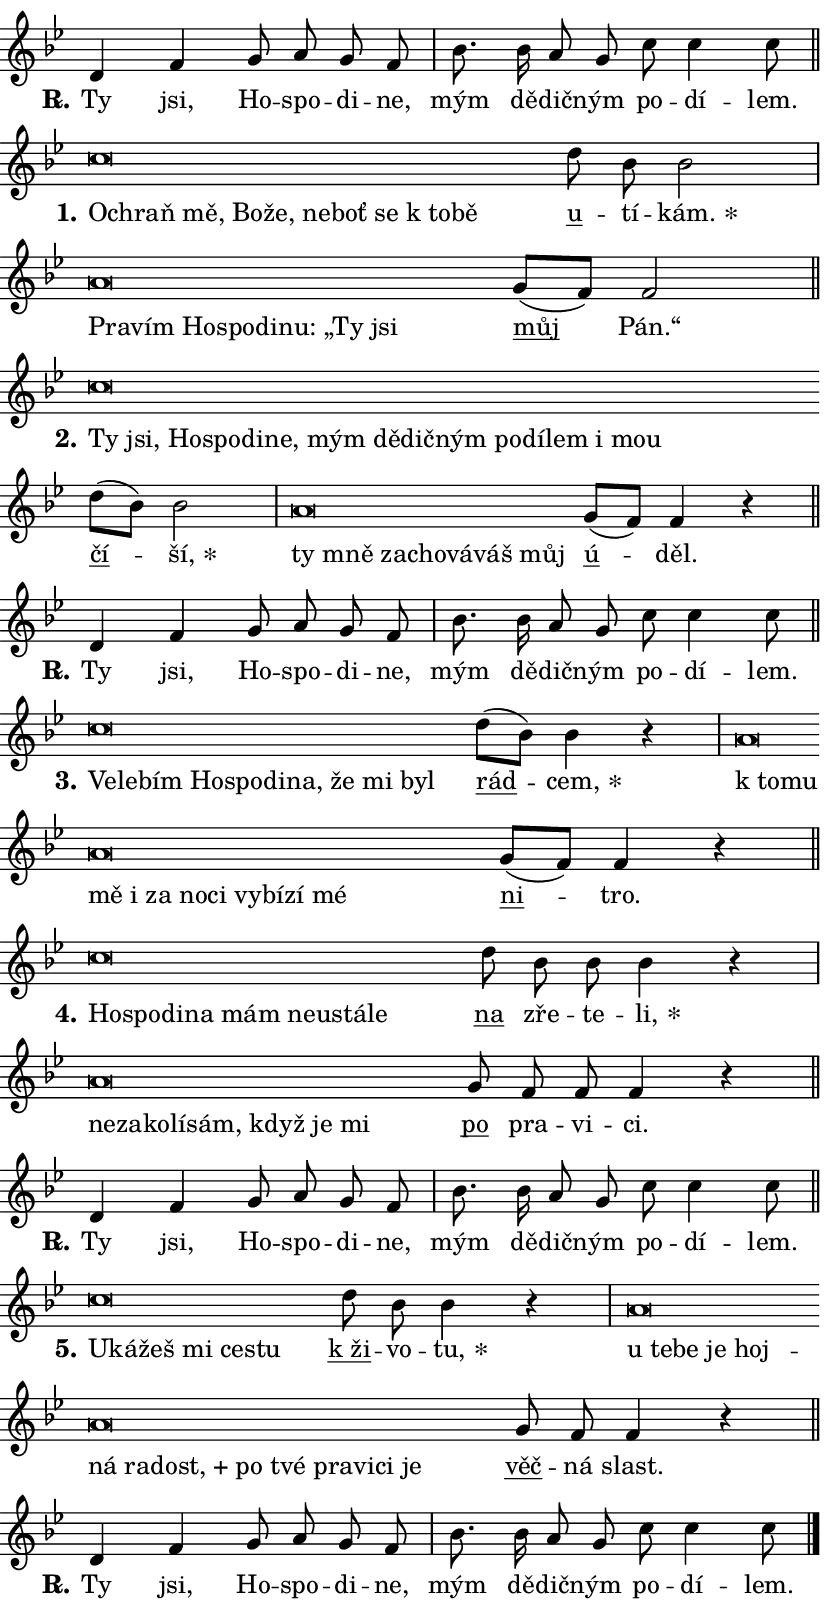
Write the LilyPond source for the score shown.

\version "2.24.0"
\header { tagline = "" }
\paper {
  indent = 0\cm
  top-margin = 0\cm
  right-margin = 0.13\cm % to fit lyric hyphens
  bottom-margin = 0\cm
  left-margin = 0\cm
  paper-width = 14\cm
  page-breaking = #ly:one-page-breaking
  system-system-spacing.basic-distance = #11
  score-system-spacing.basic-distance = #11
  ragged-last = ##f
}


%% Author: Thomas Morley
%% https://lists.gnu.org/archive/html/lilypond-user/2020-05/msg00002.html
#(define (line-position grob)
"Returns position of @var[grob} in current system:
   @code{'start}, if at first time-step
   @code{'end}, if at last time-step
   @code{'middle} otherwise
"
  (let* ((col (ly:item-get-column grob))
         (ln (ly:grob-object col 'left-neighbor))
         (rn (ly:grob-object col 'right-neighbor))
         (col-to-check-left (if (ly:grob? ln) ln col))
         (col-to-check-right (if (ly:grob? rn) rn col))
         (break-dir-left
           (and
             (ly:grob-property col-to-check-left 'non-musical #f)
             (ly:item-break-dir col-to-check-left)))
         (break-dir-right
           (and
             (ly:grob-property col-to-check-right 'non-musical #f)
             (ly:item-break-dir col-to-check-right))))
        (cond ((eqv? 1 break-dir-left) 'start)
              ((eqv? -1 break-dir-right) 'end)
              (else 'middle))))

#(define (tranparent-at-line-position vctor)
  (lambda (grob)
  "Relying on @code{line-position} select the relevant enry from @var{vctor}.
Used to determine transparency,"
    (case (line-position grob)
      ((end) (not (vector-ref vctor 0)))
      ((middle) (not (vector-ref vctor 1)))
      ((start) (not (vector-ref vctor 2))))))

noteHeadBreakVisibility =
#(define-music-function (break-visibility)(vector?)
"Makes @code{NoteHead}s transparent relying on @var{break-visibility}"
#{
  \override NoteHead.transparent =
    #(tranparent-at-line-position break-visibility)
#})

#(define delete-ledgers-for-transparent-note-heads
  (lambda (grob)
    "Reads whether a @code{NoteHead} is transparent.
If so this @code{NoteHead} is removed from @code{'note-heads} from
@var{grob}, which is supposed to be @code{LedgerLineSpanner}.
As a result ledgers are not printed for this @code{NoteHead}"
    (let* ((nhds-array (ly:grob-object grob 'note-heads))
           (nhds-list
             (if (ly:grob-array? nhds-array)
                 (ly:grob-array->list nhds-array)
                 '()))
           ;; Relies on the transparent-property being done before
           ;; Staff.LedgerLineSpanner.after-line-breaking is executed.
           ;; This is fragile ...
           (to-keep
             (remove
               (lambda (nhd)
                 (ly:grob-property nhd 'transparent #f))
               nhds-list)))
      ;; TODO find a better method to iterate over grob-arrays, similiar
      ;; to filter/remove etc for lists
      ;; For now rebuilt from scratch
      (set! (ly:grob-object grob 'note-heads)  '())
      (for-each
        (lambda (nhd)
          (ly:pointer-group-interface::add-grob grob 'note-heads nhd))
        to-keep))))

squashNotes = {
  \override NoteHead.X-extent = #'(-0.2 . 0.2)
  \override NoteHead.Y-extent = #'(-0.75 . 0)
  \override NoteHead.stencil =
    #(lambda (grob)
       (let ((pos (ly:grob-property grob 'staff-position)))
         (begin
           (if (< pos -7) (display "ERROR: Lower brevis then expected\n") (display ""))
           (if (<= pos -6) ly:text-interface::print ly:note-head::print))))
}
unSquashNotes = {
  \revert NoteHead.X-extent
  \revert NoteHead.Y-extent
  \revert NoteHead.stencil
}

hideNotes = \noteHeadBreakVisibility #begin-of-line-visible
unHideNotes = \noteHeadBreakVisibility #all-visible

% work-around for resetting accidentals
% https://lilypond.org/doc/v2.23/Documentation/notation/displaying-rhythms#unmetered-music
cadenzaMeasure = {
  \cadenzaOff
  \partial 1024 s1024
  \cadenzaOn
}

#(define-markup-command (accent layout props text) (markup?)
  "Underline accented syllable"
  (interpret-markup layout props
    #{\markup \override #'(offset . 4.3) \underline { #text }#}))

responsum = \markup \concat {
  "R" \hspace #-1.05 \path #0.1 #'((moveto 0 0.07) (lineto 0.9 0.8)) \hspace #0.05 "."
}

spaceSize = #0.6828661417322834 % exact space size for TeX Gyre Schola

\layout {
  \context {
    \Staff
    \remove "Time_signature_engraver"
    \override LedgerLineSpanner.after-line-breaking = #delete-ledgers-for-transparent-note-heads
  }
  \context {
    \Lyrics {
      \override LyricSpace.minimum-distance = \spaceSize
      \override LyricText.font-name = #"TeX Gyre Schola"
      \override LyricText.font-size = 1
      \override StanzaNumber.font-name = #"TeX Gyre Schola Bold"
      \override StanzaNumber.font-size = 1
    }
  }
  \context {
    \Score 
    \override NoteHead.text =
      #(lambda (grob) 
        (let ((pos (ly:grob-property grob 'staff-position)))
          #{\markup {
            \combine
              \halign #-0.55 \raise #(if (= pos -6) 0 0.5) \override #'(thickness . 2) \draw-line #'(3.2 . 0)
              \musicglyph "noteheads.sM1"
          }#}))
  }
}

% magnetic-lyrics.ily
%
%   written by
%     Jean Abou Samra <jean@abou-samra.fr>
%     Werner Lemberg <wl@gnu.org>
%
%   adapted by
%     Jiri Hon <jiri.hon@gmail.com>
%
% Version 2022-Apr-15

% https://www.mail-archive.com/lilypond-user@gnu.org/msg149350.html

#(define (Left_hyphen_pointer_engraver context)
   "Collect syllable-hyphen-syllable occurrences in lyrics and store
them in properties.  This engraver only looks to the left.  For
example, if the lyrics input is @code{foo -- bar}, it does the
following.

@itemize @bullet
@item
Set the @code{text} property of the @code{LyricHyphen} grob between
@q{foo} and @q{bar} to @code{foo}.

@item
Set the @code{left-hyphen} property of the @code{LyricText} grob with
text @q{foo} to the @code{LyricHyphen} grob between @q{foo} and
@q{bar}.
@end itemize

Use this auxiliary engraver in combination with the
@code{lyric-@/text::@/apply-@/magnetic-@/offset!} hook."
   (let ((hyphen #f)
         (text #f))
     (make-engraver
      (acknowledgers
       ((lyric-syllable-interface engraver grob source-engraver)
        (set! text grob)))
      (end-acknowledgers
       ((lyric-hyphen-interface engraver grob source-engraver)
        ;(when (not (grob::has-interface grob 'lyric-space-interface))
          (set! hyphen grob)));)
      ((stop-translation-timestep engraver)
       (when (and text hyphen)
         (ly:grob-set-object! text 'left-hyphen hyphen))
       (set! text #f)
       (set! hyphen #f)))))

#(define (lyric-text::apply-magnetic-offset! grob)
   "If the space between two syllables is less than the value in
property @code{LyricText@/.details@/.squash-threshold}, move the right
syllable to the left so that it gets concatenated with the left
syllable.

Use this function as a hook for
@code{LyricText@/.after-@/line-@/breaking} if the
@code{Left_@/hyphen_@/pointer_@/engraver} is active."
   (let ((hyphen (ly:grob-object grob 'left-hyphen #f)))
     (when hyphen
       (let ((left-text (ly:spanner-bound hyphen LEFT)))
         (when (grob::has-interface left-text 'lyric-syllable-interface)
           (let* ((common (ly:grob-common-refpoint grob left-text X))
                  (this-x-ext (ly:grob-extent grob common X))
                  (left-x-ext
                   (begin
                     ;; Trigger magnetism for left-text.
                     (ly:grob-property left-text 'after-line-breaking)
                     (ly:grob-extent left-text common X)))
                  ;; `delta` is the gap width between two syllables.
                  (delta (- (interval-start this-x-ext)
                            (interval-end left-x-ext)))
                  (details (ly:grob-property grob 'details))
                  (threshold (assoc-get 'squash-threshold details 0.2)))
             (when (< delta threshold)
               (let* (;; We have to manipulate the input text so that
                      ;; ligatures crossing syllable boundaries are not
                      ;; disabled.  For languages based on the Latin
                      ;; script this is essentially a beautification.
                      ;; However, for non-Western scripts it can be a
                      ;; necessity.
                      (lt (ly:grob-property left-text 'text))
                      (rt (ly:grob-property grob 'text))
                      (is-space (grob::has-interface hyphen 'lyric-space-interface))
                      (space (if is-space " " ""))
                      (extra-delta (if is-space spaceSize 0))
                      ;; Append new syllable.
                      (ltrt-space (if (and (string? lt) (string? rt))
                                (string-append lt space rt)
                                (make-concat-markup (list lt space rt))))
                      ;; Right-align `ltrt` to the right side.
                      (ltrt-space-markup (grob-interpret-markup
                               grob
                               (make-translate-markup
                                (cons (interval-length this-x-ext) 0)
                                (make-right-align-markup ltrt-space)))))
                 (begin
                   ;; Don't print `left-text`.
                   (ly:grob-set-property! left-text 'stencil #f)
                   ;; Set text and stencil (which holds all collected
                   ;; syllables so far) and shift it to the left.
                   (ly:grob-set-property! grob 'text ltrt-space)
                   (ly:grob-set-property! grob 'stencil ltrt-space-markup)
                   (ly:grob-translate-axis! grob (- (- delta extra-delta)) X))))))))))


#(define (lyric-hyphen::displace-bounds-first grob)
   ;; Make very sure this callback isn't triggered too early.
   (let ((left (ly:spanner-bound grob LEFT))
         (right (ly:spanner-bound grob RIGHT)))
     (ly:grob-property left 'after-line-breaking)
     (ly:grob-property right 'after-line-breaking)
     (ly:lyric-hyphen::print grob)))

squashThreshold = #0.4

\layout {
  \context {
    \Lyrics
    \consists #Left_hyphen_pointer_engraver
    \override LyricText.after-line-breaking =
      #lyric-text::apply-magnetic-offset!
    \override LyricHyphen.stencil = #lyric-hyphen::displace-bounds-first
    \override LyricText.details.squash-threshold = \squashThreshold
    \override LyricHyphen.minimum-distance = 0
    \override LyricHyphen.minimum-length = \squashThreshold
  }
}

squashText = \override LyricText.details.squash-threshold = 9999
unSquashText = \override LyricText.details.squash-threshold = \squashThreshold

leftText = \override LyricText.self-alignment-X = #LEFT
unLeftText = \revert LyricText.self-alignment-X

starOffset = #(lambda (grob) 
                (let ((x_offset (ly:self-alignment-interface::aligned-on-x-parent grob)))
                  (if (= x_offset 0) 0 (+ x_offset 1.2))))

star = #(define-music-function (syllable)(string?)
"Append star separator at the end of a syllable"
#{
  \once \override LyricText.X-offset = #starOffset
  \lyricmode { \markup {
    #syllable
    \override #'((font-name . "TeX Gyre Schola Bold")) \hspace #0.2 \lower #0.65 \larger "*"
  } }
#})

starAccent = #(define-music-function (syllable)(string?)
"Append star separator at the end of a syllable and make accent"
#{
  \once \override LyricText.X-offset = #starOffset
  \lyricmode { \markup {
    \accent #syllable
    \override #'((font-name . "TeX Gyre Schola Bold")) \hspace #0.2 \lower #0.65 \larger "*"
  } }
#})

breath = #(define-music-function (syllable)(string?)
"Append breathing indicator at the end of a syllable"
#{
  \lyricmode { \markup { #syllable "+" } }
#})

optionalBreath = #(define-music-function (syllable)(string?)
"Append optional breathing indicator at the end of a syllable"
#{
  \lyricmode { \markup { #syllable "(+)" } }
#})


\score {
    <<
        \new Voice = "melody" { \cadenzaOn \key bes \major \relative { d'4 f g8 a g f \cadenzaMeasure \bar "|" bes8. bes16 a8 g \bar "" c c4 c8 \cadenzaMeasure \bar "||" \break } }
        \new Lyrics \lyricsto "melody" { \lyricmode { \set stanza = \responsum
Ty jsi, Ho -- spo -- di -- ne, mým dě -- dič -- ným po -- dí -- lem. } }
    >>
    \layout {}
}

\score {
    <<
        \new Voice = "melody" { \cadenzaOn \key bes \major \relative { \squashNotes c''\breve*1/16 \hideNotes \breve*1/16 \bar "" \breve*1/16 \bar "" \breve*1/16 \bar "" \breve*1/16 \bar "" \breve*1/16 \bar "" \breve*1/16 \bar "" \breve*1/16 \bar "" \breve*1/16 \breve*1/16 \bar "" \unHideNotes \unSquashNotes \bar "" d8 bes bes2 \cadenzaMeasure \bar "|" \squashNotes a\breve*1/16 \hideNotes \breve*1/16 \bar "" \breve*1/16 \bar "" \breve*1/16 \bar "" \breve*1/16 \bar "" \breve*1/16 \bar "" \breve*1/16 \breve*1/16 \bar "" \unHideNotes \unSquashNotes \bar "" g8[( f)] f2 \cadenzaMeasure \bar "||" \break } }
        \new Lyrics \lyricsto "melody" { \lyricmode { \set stanza = "1."
\leftText O -- \squashText chraň mě, Bo -- že, ne -- boť se "k to" -- bě \unLeftText \unSquashText \markup \accent u -- tí -- \star kám. \leftText Pra -- \squashText vím Ho -- spo -- di -- nu: „Ty jsi \unLeftText \unSquashText \markup \accent můj Pán.“ } }
    >>
    \layout {}
}

\score {
    <<
        \new Voice = "melody" { \cadenzaOn \key bes \major \relative { \squashNotes c''\breve*1/16 \hideNotes \breve*1/16 \bar "" \breve*1/16 \bar "" \breve*1/16 \bar "" \breve*1/16 \bar "" \breve*1/16 \bar "" \breve*1/16 \bar "" \breve*1/16 \bar "" \breve*1/16 \bar "" \breve*1/16 \bar "" \breve*1/16 \bar "" \breve*1/16 \bar "" \breve*1/16 \bar "" \breve*1/16 \breve*1/16 \bar "" \unHideNotes \unSquashNotes \bar "" d8[( bes)] bes2 \cadenzaMeasure \bar "|" \squashNotes a\breve*1/16 \hideNotes \breve*1/16 \bar "" \breve*1/16 \bar "" \breve*1/16 \bar "" \breve*1/16 \bar "" \breve*1/16 \breve*1/16 \bar "" \unHideNotes \unSquashNotes \bar "" g8[( f)] f4 r \cadenzaMeasure \bar "||" \break } }
        \new Lyrics \lyricsto "melody" { \lyricmode { \set stanza = "2."
\leftText Ty \squashText jsi, Ho -- spo -- di -- ne, mým dě -- dič -- ným po -- dí -- lem i mou \unLeftText \unSquashText \markup \accent čí -- \star ší, \leftText ty \squashText mně za -- cho -- vá -- váš můj \unLeftText \unSquashText \markup \accent ú -- děl. } }
    >>
    \layout {}
}

\score {
    <<
        \new Voice = "melody" { \cadenzaOn \key bes \major \relative { d'4 f g8 a g f \cadenzaMeasure \bar "|" bes8. bes16 a8 g \bar "" c c4 c8 \cadenzaMeasure \bar "||" \break } }
        \new Lyrics \lyricsto "melody" { \lyricmode { \set stanza = \responsum
Ty jsi, Ho -- spo -- di -- ne, mým dě -- dič -- ným po -- dí -- lem. } }
    >>
    \layout {}
}

\score {
    <<
        \new Voice = "melody" { \cadenzaOn \key bes \major \relative { \squashNotes c''\breve*1/16 \hideNotes \breve*1/16 \bar "" \breve*1/16 \bar "" \breve*1/16 \bar "" \breve*1/16 \bar "" \breve*1/16 \bar "" \breve*1/16 \bar "" \breve*1/16 \bar "" \breve*1/16 \breve*1/16 \bar "" \unHideNotes \unSquashNotes \bar "" d8[( bes)] bes4 r \cadenzaMeasure \bar "|" \squashNotes a\breve*1/16 \hideNotes \breve*1/16 \bar "" \breve*1/16 \bar "" \breve*1/16 \bar "" \breve*1/16 \bar "" \breve*1/16 \bar "" \breve*1/16 \bar "" \breve*1/16 \bar "" \breve*1/16 \bar "" \breve*1/16 \breve*1/16 \bar "" \unHideNotes \unSquashNotes \bar "" g8[( f)] f4 r \cadenzaMeasure \bar "||" \break } }
        \new Lyrics \lyricsto "melody" { \lyricmode { \set stanza = "3."
\leftText Ve -- \squashText le -- bím Ho -- spo -- di -- na, že mi byl \unLeftText \unSquashText \markup \accent rád -- \star cem, \leftText "k to" -- \squashText mu mě i za no -- ci vy -- bí -- zí mé \unLeftText \unSquashText \markup \accent ni -- tro. } }
    >>
    \layout {}
}

\score {
    <<
        \new Voice = "melody" { \cadenzaOn \key bes \major \relative { \squashNotes c''\breve*1/16 \hideNotes \breve*1/16 \bar "" \breve*1/16 \bar "" \breve*1/16 \bar "" \breve*1/16 \bar "" \breve*1/16 \bar "" \breve*1/16 \bar "" \breve*1/16 \breve*1/16 \bar "" \unHideNotes \unSquashNotes \bar "" d8 bes bes bes4 r \cadenzaMeasure \bar "|" \squashNotes a\breve*1/16 \hideNotes \breve*1/16 \bar "" \breve*1/16 \bar "" \breve*1/16 \bar "" \breve*1/16 \bar "" \breve*1/16 \bar "" \breve*1/16 \breve*1/16 \bar "" \unHideNotes \unSquashNotes \bar "" g8 f f f4 r \cadenzaMeasure \bar "||" \break } }
        \new Lyrics \lyricsto "melody" { \lyricmode { \set stanza = "4."
\leftText Ho -- \squashText spo -- di -- na mám ne -- u -- stá -- le \unLeftText \unSquashText \markup \accent na zře -- te -- \star li, \leftText ne -- \squashText za -- ko -- lí -- sám, když je mi \unLeftText \unSquashText \markup \accent po pra -- vi -- ci. } }
    >>
    \layout {}
}

\score {
    <<
        \new Voice = "melody" { \cadenzaOn \key bes \major \relative { d'4 f g8 a g f \cadenzaMeasure \bar "|" bes8. bes16 a8 g \bar "" c c4 c8 \cadenzaMeasure \bar "||" \break } }
        \new Lyrics \lyricsto "melody" { \lyricmode { \set stanza = \responsum
Ty jsi, Ho -- spo -- di -- ne, mým dě -- dič -- ným po -- dí -- lem. } }
    >>
    \layout {}
}

\score {
    <<
        \new Voice = "melody" { \cadenzaOn \key bes \major \relative { \squashNotes c''\breve*1/16 \hideNotes \breve*1/16 \bar "" \breve*1/16 \bar "" \breve*1/16 \bar "" \breve*1/16 \breve*1/16 \bar "" \unHideNotes \unSquashNotes \bar "" d8 bes bes4 r \cadenzaMeasure \bar "|" \squashNotes a\breve*1/16 \hideNotes \breve*1/16 \bar "" \breve*1/16 \bar "" \breve*1/16 \bar "" \breve*1/16 \bar "" \breve*1/16 \bar "" \breve*1/16 \bar "" \breve*1/16 \bar "" \breve*1/16 \bar "" \breve*1/16 \bar "" \breve*1/16 \bar "" \breve*1/16 \bar "" \breve*1/16 \breve*1/16 \bar "" \unHideNotes \unSquashNotes \bar "" g8 f f4 r \cadenzaMeasure \bar "||" \break } }
        \new Lyrics \lyricsto "melody" { \lyricmode { \set stanza = "5."
\leftText U -- \squashText ká -- žeš mi ce -- stu \unLeftText \unSquashText \markup \accent "k ži" -- vo -- \star tu, \leftText u \squashText te -- be je hoj -- ná ra -- \breath "dost," po tvé pra -- vi -- ci je \unLeftText \unSquashText \markup \accent věč -- ná slast. } }
    >>
    \layout {}
}

\score {
    <<
        \new Voice = "melody" { \cadenzaOn \key bes \major \relative { d'4 f g8 a g f \cadenzaMeasure \bar "|" bes8. bes16 a8 g \bar "" c c4 c8 \cadenzaMeasure \bar "||" \break } \bar "|." }
        \new Lyrics \lyricsto "melody" { \lyricmode { \set stanza = \responsum
Ty jsi, Ho -- spo -- di -- ne, mým dě -- dič -- ným po -- dí -- lem. } }
    >>
    \layout {}
}
